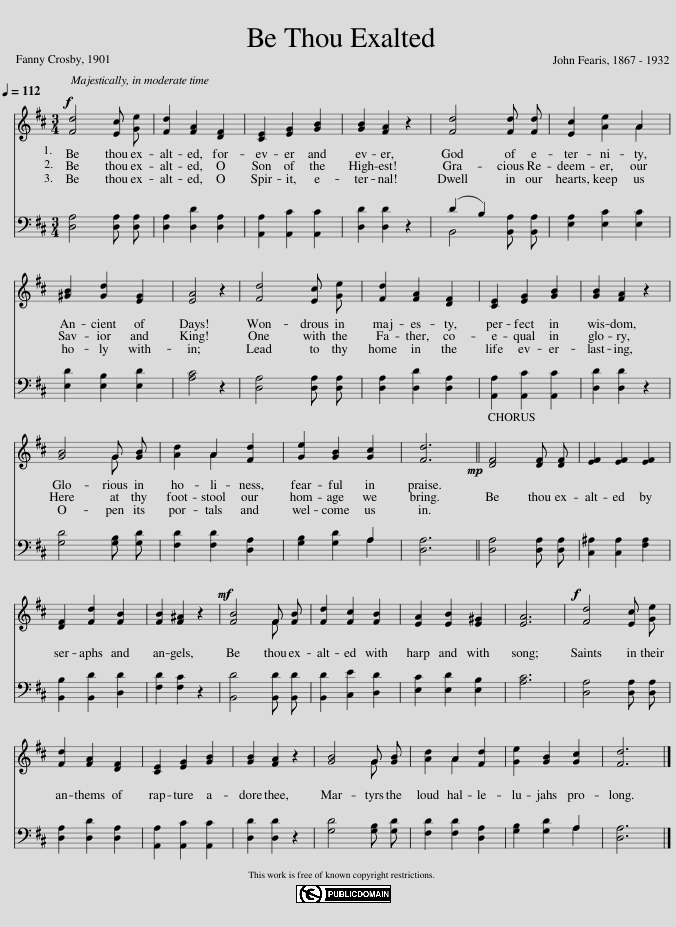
X:1
%%score { ( 1 4 ) | ( 2 3 ) }
L:1/8
Q:1/4=112
M:3/4
I:linebreak $
K:D
V:1 treble
V:4 treble
V:2 bass
V:3 bass
V:1
!f! [Fd]4 [Ec] [Ge] | [Fd]2 [FA]2 [DF]2 | [CE]2 [EG]2 [GB]2 | [GB]2 [FA]2 z2 | [Fd]4 [Fd] [Fd] | %5
 [Ec]2 [Ae]2 A2 |$ [^GB]2 [Gd]2 [EG]2 | [EA]4 z2 | [Fd]4 [Ec] [Ge] | [Fd]2 [FA]2 [DF]2 | %10
 [CE]2 [EG]2 [GB]2 | [GB]2 [FA]2 z2 |$ [GB]4 G [GB] | [Ad]2 A2 [Fd]2 | [Ge]2 [GB]2 [Gc]2 | %15
 [Fd]6 ||!mp! [DF]4 [DF] [DF] | [EF]2 [EF]2 [EF]2 |$ [DF]2 [Fd]2 [FB]2 | [FB]2 [F^A]2 z2 | %20
!mf! [FB]4 F [FB] | [Fd]2 [Fc]2 [FB]2 | [EA]2 [EB]2 [E^G]2 | [EA]6 |!f! [Fd]4 [Ec] [Ge] |$ %25
 [Fd]2 [FA]2 [DF]2 | [CE]2 [EG]2 [GB]2 | [GB]2 [FA]2 z2 | [GB]4 G [GB] | [Ad]2 A2 [Fd]2 | %30
 [Ge]2 [GB]2 [Gc]2 | [Fd]6 |] %32
V:2
 [D,A,]4 [D,A,] [D,A,] | [D,A,]2 [D,D]2 [D,A,]2 | [A,,A,]2 [A,,C]2 [A,,C]2 | [D,D]2 [D,D]2 z2 | (D2 B,2) [B,,A,] [B,,A,] | %5
 [E,A,]2 [E,C]2 [E,C]2 |$ [E,D]2 [E,B,]2 [E,D]2 | [A,C]4 z2 | [D,A,]4 [D,A,] [D,A,] | [D,A,]2 [D,D]2 [D,A,]2 | %10
 [A,,A,]2 [A,,C]2 [A,,C]2 | [D,D]2 [D,D]2 z2 |$ [G,D]4 [G,B,] [G,D] | [F,D]2 [F,D]2 [D,A,]2 | [G,B,]2 [G,D]2 A,2 | %15
 [D,A,]6 || [D,A,]4 [D,A,] [D,A,] | [C,^A,]2 [C,A,]2 [F,A,]2 |$ [B,,B,]2 [B,,D]2 [D,D]2 | [F,D]2 [F,C]2 z2 | %20
 [B,,D]4 [B,,D] [B,,D] | [B,,D]2 [C,E]2 [D,D]2 | [E,C]2 [E,D]2 [E,B,]2 | [A,C]6 | [D,A,]4 [D,A,] [D,A,] |$ %25
 [D,A,]2 [D,D]2 [D,A,]2 | [A,,A,]2 [A,,C]2 [A,,C]2 | [D,D]2 [D,D]2 z2 | [G,D]4 [G,B,] [G,D] | [F,D]2 [F,D]2 [D,A,]2 | %30
 [G,B,]2 [G,D]2 A,2 | [D,A,]6 |] %32
V:3
 x6 | x6 | x6 | x6 | B,,4 x2 | %5
 x6 |$ x6 | x6 | x6 | x6 | %10
 x6 | x6 |$ x6 | x6 | x4 A,2 | %15
 x6 || x6 | x6 |$ x6 | x6 | %20
 x6 | x6 | x6 | x6 | x6 |$ %25
 x6 | x6 | x6 | x6 | x6 | %30
 x4 A,2 | x6 |] %32
V:4
 x6 | x6 | x6 | x6 | x6 | %5
 x4 A2 |$ x6 | x6 | x6 | x6 | %10
 x6 | x6 |$ x4 G x | x2 A2 x2 | x6 | %15
 x6 || x6 | x6 |$ x6 | x6 | %20
 x4 F x | x6 | x6 | x6 | x6 |$ %25
 x6 | x6 | x6 | x4 G x | x2 A2 x2 | %30
 x6 | x6 |] %32
